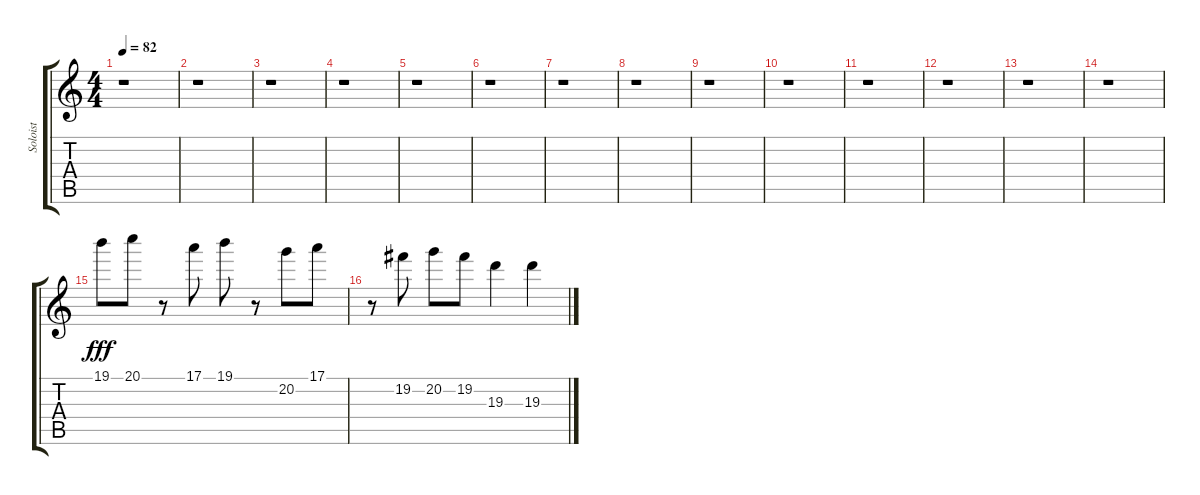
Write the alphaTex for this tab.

\track ("Soloist" "Soloist") {instrument overdrivenguitar}
\staff {score tabs}
\tuning (E4 B3 G3 D3 A2 E2) {hide}
\ts (4 4)
\tempo 82
\clef g2
\ks c
r.1{dy fff instrument overdrivenguitar} |
r.1 |
r.1 |
r.1 |
r.1 |
r.1 |
r.1 |
r.1 |
r.1 |
r.1 |
r.1 |
r.1 |
r.1 |
r.1 |
19.1.8 20.1.8 r.8 17.1.8 19.1.8 r.8 20.2.8 17.1.8 |
r.8 19.2.8 20.2.8 19.2.8 19.3.4 19.3.4
